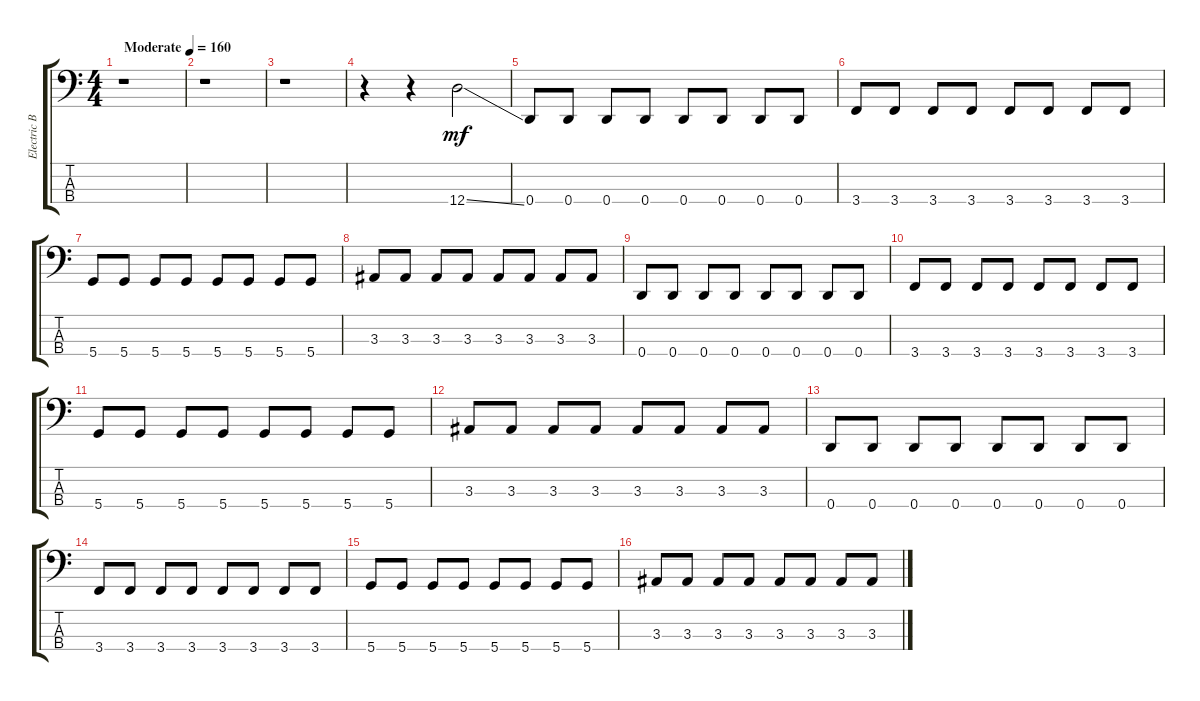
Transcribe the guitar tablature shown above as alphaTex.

\track ("Electric Bass" "Electric B") {instrument electricbassfinger}
\staff {score tabs}
\tuning (F2 C2 G1 D1) {hide}
\ts (4 4)
\tempo (160 "Moderate")
\clef f4
\ks c
r.1{dy mf instrument electricbassfinger} |
r.1 |
r.1 |
r.4 r.4 12.4{ss}.2 |
0.4.8 0.4.8 0.4.8 0.4.8 0.4.8 0.4.8 0.4.8 0.4.8 |
3.4.8 3.4.8 3.4.8 3.4.8 3.4.8 3.4.8 3.4.8 3.4.8 |
5.4.8 5.4.8 5.4.8 5.4.8 5.4.8 5.4.8 5.4.8 5.4.8 |
3.3.8 3.3.8 3.3.8 3.3.8 3.3.8 3.3.8 3.3.8 3.3.8 |
0.4.8 0.4.8 0.4.8 0.4.8 0.4.8 0.4.8 0.4.8 0.4.8 |
3.4.8 3.4.8 3.4.8 3.4.8 3.4.8 3.4.8 3.4.8 3.4.8 |
5.4.8 5.4.8 5.4.8 5.4.8 5.4.8 5.4.8 5.4.8 5.4.8 |
3.3.8 3.3.8 3.3.8 3.3.8 3.3.8 3.3.8 3.3.8 3.3.8 |
0.4.8 0.4.8 0.4.8 0.4.8 0.4.8 0.4.8 0.4.8 0.4.8 |
3.4.8 3.4.8 3.4.8 3.4.8 3.4.8 3.4.8 3.4.8 3.4.8 |
5.4.8 5.4.8 5.4.8 5.4.8 5.4.8 5.4.8 5.4.8 5.4.8 |
3.3.8 3.3.8 3.3.8 3.3.8 3.3.8 3.3.8 3.3.8 3.3.8
